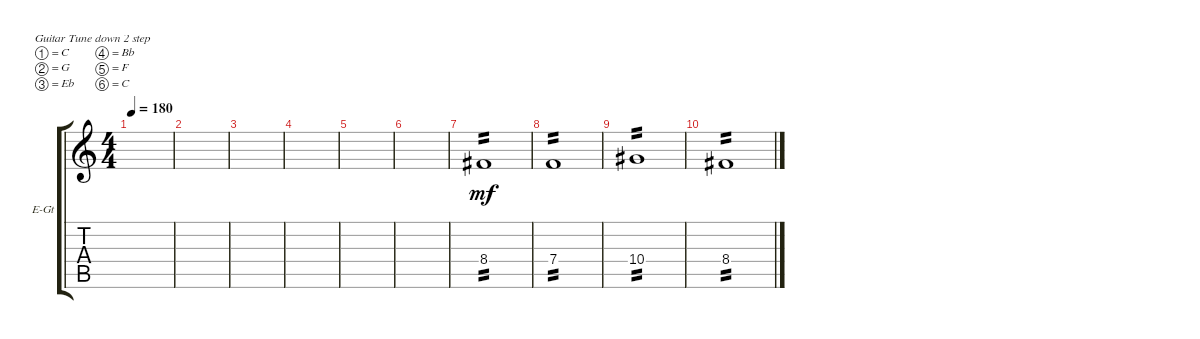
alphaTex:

\bracketExtendMode groupsimilarinstruments
\firstSystemTrackNameOrientation horizontal
\otherSystemsTrackNameOrientation horizontal
\track ("Gtr4" "E-Gt") {instrument distortionguitar}
\staff {score tabs}
\tuning (C4 G3 Eb3 Bb2 F2 C2)
\ts (4 4)
\tempo 180
\clef g2
\ks c
|
|
|
|
|
|
8.4.1{tp 2 dy mf} |
7.4.1{tp 2} |
10.4.1{tp 2} |
8.4.1{tp 2}
